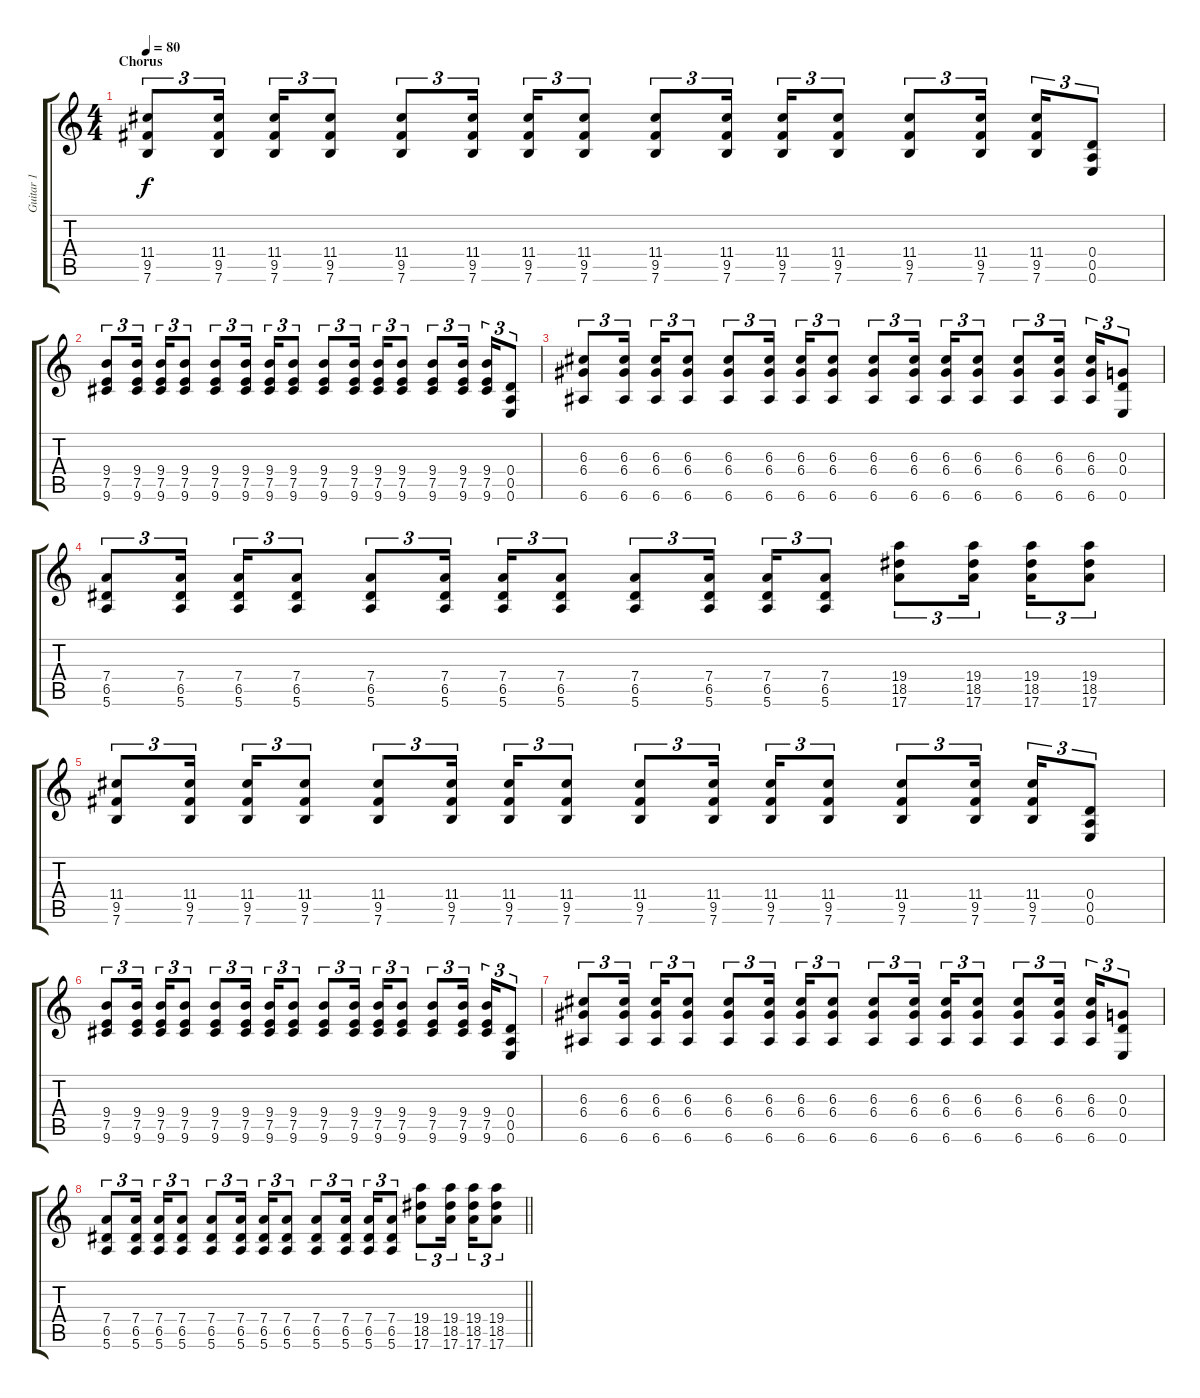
\track ("Guitar 1" "Guitar 1") {instrument distortionguitar}
\staff {score tabs}
\tuning (E4 B3 G3 D3 A2 E2) {hide}
\ts (4 4)
\section ("" "Chorus")
\tempo 80
\clef g2
\ks c
(11.4 9.5 7.6).8{tu (3 2) dy f volume 13} (11.4 9.5 7.6).16{tu (3 2) beam splitsecondary} (11.4 9.5 7.6).16{tu (3 2)} (11.4 9.5 7.6).8{tu (3 2)} (11.4 9.5 7.6).8{tu (3 2)} (11.4 9.5 7.6).16{tu (3 2) beam splitsecondary} (11.4 9.5 7.6).16{tu (3 2)} (11.4 9.5 7.6).8{tu (3 2)} (11.4 9.5 7.6).8{tu (3 2)} (11.4 9.5 7.6).16{tu (3 2) beam splitsecondary} (11.4 9.5 7.6).16{tu (3 2)} (11.4 9.5 7.6).8{tu (3 2)} (11.4 9.5 7.6).8{tu (3 2)} (11.4 9.5 7.6).16{tu (3 2) beam splitsecondary} (11.4 9.5 7.6).16{tu (3 2)} (0.4 0.5 0.6).8{tu (3 2)} |
(9.4 7.5 9.6).8{tu (3 2)} (9.4 7.5 9.6).16{tu (3 2) beam splitsecondary} (9.4 7.5 9.6).16{tu (3 2)} (9.4 7.5 9.6).8{tu (3 2)} (9.4 7.5 9.6).8{tu (3 2)} (9.4 7.5 9.6).16{tu (3 2) beam splitsecondary} (9.4 7.5 9.6).16{tu (3 2)} (9.4 7.5 9.6).8{tu (3 2)} (9.4 7.5 9.6).8{tu (3 2)} (9.4 7.5 9.6).16{tu (3 2) beam splitsecondary} (9.4 7.5 9.6).16{tu (3 2)} (9.4 7.5 9.6).8{tu (3 2)} (9.4 7.5 9.6).8{tu (3 2)} (9.4 7.5 9.6).16{tu (3 2) beam splitsecondary} (9.4 7.5 9.6).16{tu (3 2)} (0.4 0.5 0.6).8{tu (3 2)} |
(6.3 6.4 6.6).8{tu (3 2)} (6.3 6.4 6.6).16{tu (3 2) beam splitsecondary} (6.3 6.4 6.6).16{tu (3 2)} (6.3 6.4 6.6).8{tu (3 2)} (6.3 6.4 6.6).8{tu (3 2)} (6.3 6.4 6.6).16{tu (3 2) beam splitsecondary} (6.3 6.4 6.6).16{tu (3 2)} (6.3 6.4 6.6).8{tu (3 2)} (6.3 6.4 6.6).8{tu (3 2)} (6.3 6.4 6.6).16{tu (3 2) beam splitsecondary} (6.3 6.4 6.6).16{tu (3 2)} (6.3 6.4 6.6).8{tu (3 2)} (6.3 6.4 6.6).8{tu (3 2)} (6.3 6.4 6.6).16{tu (3 2) beam splitsecondary} (6.3 6.4 6.6).16{tu (3 2)} (0.3 0.4 0.6).8{tu (3 2)} |
(7.4 6.5 5.6).8{tu (3 2)} (7.4 6.5 5.6).16{tu (3 2) beam splitsecondary} (7.4 6.5 5.6).16{tu (3 2)} (7.4 6.5 5.6).8{tu (3 2)} (7.4 6.5 5.6).8{tu (3 2)} (7.4 6.5 5.6).16{tu (3 2) beam splitsecondary} (7.4 6.5 5.6).16{tu (3 2)} (7.4 6.5 5.6).8{tu (3 2)} (7.4 6.5 5.6).8{tu (3 2)} (7.4 6.5 5.6).16{tu (3 2) beam splitsecondary} (7.4 6.5 5.6).16{tu (3 2)} (7.4 6.5 5.6).8{tu (3 2)} (19.4 18.5 17.6).8{tu (3 2)} (19.4 18.5 17.6).16{tu (3 2) beam splitsecondary} (19.4 18.5 17.6).16{tu (3 2)} (19.4 18.5 17.6).8{tu (3 2)} |
(11.4 9.5 7.6).8{tu (3 2) volume 13} (11.4 9.5 7.6).16{tu (3 2) beam splitsecondary} (11.4 9.5 7.6).16{tu (3 2)} (11.4 9.5 7.6).8{tu (3 2)} (11.4 9.5 7.6).8{tu (3 2)} (11.4 9.5 7.6).16{tu (3 2) beam splitsecondary} (11.4 9.5 7.6).16{tu (3 2)} (11.4 9.5 7.6).8{tu (3 2)} (11.4 9.5 7.6).8{tu (3 2)} (11.4 9.5 7.6).16{tu (3 2) beam splitsecondary} (11.4 9.5 7.6).16{tu (3 2)} (11.4 9.5 7.6).8{tu (3 2)} (11.4 9.5 7.6).8{tu (3 2)} (11.4 9.5 7.6).16{tu (3 2) beam splitsecondary} (11.4 9.5 7.6).16{tu (3 2)} (0.4 0.5 0.6).8{tu (3 2)} |
(9.4 7.5 9.6).8{tu (3 2)} (9.4 7.5 9.6).16{tu (3 2) beam splitsecondary} (9.4 7.5 9.6).16{tu (3 2)} (9.4 7.5 9.6).8{tu (3 2)} (9.4 7.5 9.6).8{tu (3 2)} (9.4 7.5 9.6).16{tu (3 2) beam splitsecondary} (9.4 7.5 9.6).16{tu (3 2)} (9.4 7.5 9.6).8{tu (3 2)} (9.4 7.5 9.6).8{tu (3 2)} (9.4 7.5 9.6).16{tu (3 2) beam splitsecondary} (9.4 7.5 9.6).16{tu (3 2)} (9.4 7.5 9.6).8{tu (3 2)} (9.4 7.5 9.6).8{tu (3 2)} (9.4 7.5 9.6).16{tu (3 2) beam splitsecondary} (9.4 7.5 9.6).16{tu (3 2)} (0.4 0.5 0.6).8{tu (3 2)} |
(6.3 6.4 6.6).8{tu (3 2)} (6.3 6.4 6.6).16{tu (3 2) beam splitsecondary} (6.3 6.4 6.6).16{tu (3 2)} (6.3 6.4 6.6).8{tu (3 2)} (6.3 6.4 6.6).8{tu (3 2)} (6.3 6.4 6.6).16{tu (3 2) beam splitsecondary} (6.3 6.4 6.6).16{tu (3 2)} (6.3 6.4 6.6).8{tu (3 2)} (6.3 6.4 6.6).8{tu (3 2)} (6.3 6.4 6.6).16{tu (3 2) beam splitsecondary} (6.3 6.4 6.6).16{tu (3 2)} (6.3 6.4 6.6).8{tu (3 2)} (6.3 6.4 6.6).8{tu (3 2)} (6.3 6.4 6.6).16{tu (3 2) beam splitsecondary} (6.3 6.4 6.6).16{tu (3 2)} (0.3 0.4 0.6).8{tu (3 2)} |
\barLineRight lightlight
(7.4 6.5 5.6).8{tu (3 2)} (7.4 6.5 5.6).16{tu (3 2) beam splitsecondary} (7.4 6.5 5.6).16{tu (3 2)} (7.4 6.5 5.6).8{tu (3 2)} (7.4 6.5 5.6).8{tu (3 2)} (7.4 6.5 5.6).16{tu (3 2) beam splitsecondary} (7.4 6.5 5.6).16{tu (3 2)} (7.4 6.5 5.6).8{tu (3 2)} (7.4 6.5 5.6).8{tu (3 2)} (7.4 6.5 5.6).16{tu (3 2) beam splitsecondary} (7.4 6.5 5.6).16{tu (3 2)} (7.4 6.5 5.6).8{tu (3 2)} (19.4 18.5 17.6).8{tu (3 2)} (19.4 18.5 17.6).16{tu (3 2) beam splitsecondary} (19.4 18.5 17.6).16{tu (3 2)} (19.4 18.5 17.6).8{tu (3 2)}
